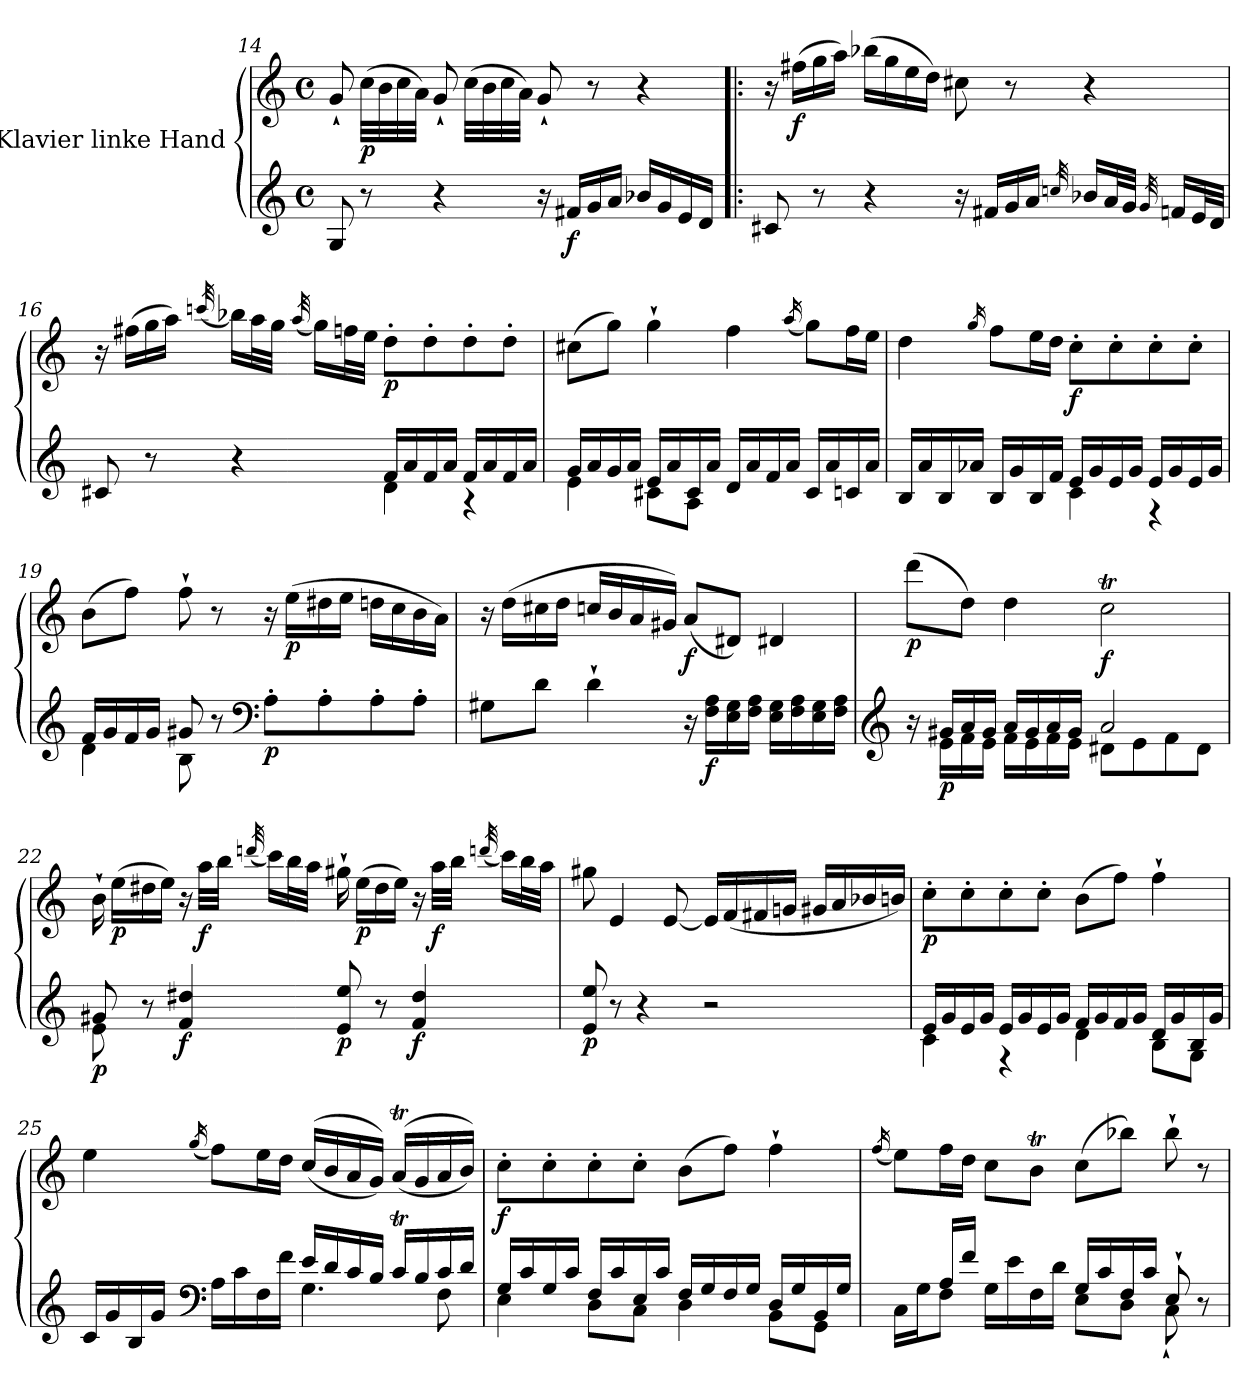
**kern	**kern	**dynam
*part1	*part1	*part1
*staff2	*staff1	*staff1/2
*I"Klavier linke Hand	*	*
*clefG2	*clefG2	*
*k[]	*k[]	*
*M4/4	*M4/4	*
*met(c)	*met(c)	*
=14X1	=14X1	=14X1
8G/	8g`/	.
!	!	!LO:DY:b
8r	(>32cc\LLL	p
.	32b\	.
.	32cc\	.
.	32a\JJJ)	.
4r	8g`/	.
.	(>32cc\LLL	.
.	32b\	.
.	32cc\	.
.	32a\JJJ)	.
16r	8g`/	.
!	!	!LO:DY:b=2
16f#X/LL	.	f
16g/	8r	.
16a/JJ	.	.
16b-X/LL	4r	.
16g/	.	.
16e/	.	.
16d/JJ	.	.
=15!|:	=15!|:	=15!|:
8c#X/	16r	.
!	!	!LO:DY:b
.	(>16ff#X\LL	f
8r	16gg\	.
.	16aa\JJ)	.
4r	(>16bb-X\LL	.
.	16gg\	.
.	16ee\	.
.	16dd\JJ)	.
16r	8cc#X\	.
16f#X/LL	.	.
16g/	8r	.
16a/JJ	.	.
32qccn/	.	.
16b-X/LL	4r	.
32a/L	.	.
32g/JJJ	.	.
32qg/	.	.
16fn/LL	.	.
32e/L	.	.
32d/JJJ	.	.
=16	=16	=16
*^	*	*
8c#X/	2ryy	16r	.
.	.	(>16ff#X\LL	.
8r	.	16gg\	.
.	.	16aa\JJ)	.
.	.	(<32qcccn/	.
4r	.	16bb-X\LL)	.
.	.	32aa\L	.
.	.	32gg\JJJ	.
.	.	(<32qaa/	.
.	.	16gg\LL)	.
.	.	32ffn\L	.
.	.	32ee\JJJ	.
!	!	!	!LO:DY:b
16f/LL	4d\	8dd'\L	p
16a/	.	.	.
16f/	.	8dd'\	.
16a/JJ	.	.	.
16f/LL	4r	8dd'\	.
16a/	.	.	.
16f/	.	8dd'\J	.
16a/JJ	.	.	.
=17	=17	=17	=17
16g/LL	4e\	(>8cc#X\L	.
16a/	.	.	.
16g/	.	8gg\J)	.
16a/JJ	.	.	.
16e/LL	8c#X\L	4gg`\	.
16a/	.	.	.
16c#/	8A\J	.	.
16a/JJ	.	.	.
16d/LL	2ryy	4ff\	.
16a/	.	.	.
16f/	.	.	.
16a/JJ	.	.	.
.	.	(<16qaa/	.
16c#/LL	.	8gg\L)	.
16a/	.	.	.
16cn/	.	16ff\L	.
16a/JJ	.	16ee\JJ	.
=18	=18	=18	=18
4ryy	16B/LL	4dd\	.
.	16a/	.	.
.	16B/	.	.
.	16a-X/JJ	.	.
.	.	16qgg/	.
4ryy	16B/LL	8ff\L	.
.	16g/	.	.
.	16B/	16ee\L	.
.	16f/JJ	16dd\JJ	.
!	!	!	!LO:DY:b
16e/LL	4c\	8cc'\L	f
16g/	.	.	.
16e/	.	8cc'\	.
16g/JJ	.	.	.
16e/LL	4r	8cc'\	.
16g/	.	.	.
16e/	.	8cc'\J	.
16g/JJ	.	.	.
=19	=19	=19	=19
16f/LL	4d\	(>8b\L	.
16g/	.	.	.
16f/	.	8ff\J)	.
16g/JJ	.	.	.
8g#X/	8B\	8ff`\	.
8r	2ryy	8r	.
*clefF4	*	*	*
!	!	!	!LO:DY:b=2
8A'\L	.	16r	p
!	!	!	!LO:DY:b
.	.	(>16ee\LL	p
8A'\	.	16dd#X\	.
.	.	16ee\JJ	.
8A'\	.	16ddn\LL	.
.	.	16cc\	.
8A'\J	8ryy	16b\	.
.	.	16a\JJ)	.
*v	*v	*	*
=20	=20	=20
8G#X\L	16r	.
.	(>16dd\LL	.
8d\J	16cc#X\	.
.	16dd\JJ	.
4d`\	16ccn/LL	.
.	16b/	.
.	16a/	.
.	16g#X/JJ)	.
!	!	!LO:DY:b
16r	(<8a/L	f
!	!	!LO:DY:b=2
16F\ 16A\LL	.	f
16E\ 16G#\	8d#X/J)	.
16F\ 16A\JJ	.	.
16E\ 16G#\LL	4d#X/	.
16F\ 16A\	.	.
16E\ 16G#\	.	.
16F\ 16A\JJ	.	.
=21	=21	=21
*clefG2	*	*
*^	*	*
!	!	!	!LO:DY:b
16r	16ryy	(>8ddd\L	p
!	!	!	!LO:DY:b=2
16g#X/LL	16e\LL	.	p
16a/	16f\	8dd\J)	.
16g#/JJ	16e\JJ	.	.
16a/LL	16f\LL	4dd\	.
16g#/	16e\	.	.
16a/	16f\	.	.
16g#/JJ	16e\JJ	.	.
!	!	!	!LO:DY:b
2a/	8d#X\L	2ccT\	f
.	8e\	.	.
.	8f\	.	.
.	8d#\J	.	.
=22	=22	=22	=22
!	!	!	!LO:DY:b=2
8g#X/	8e\	16b`\	p
!	!	!	!LO:DY:b
.	.	(>16ee\LL	p
8r	2..ryy	16dd#X\	.
.	.	16ee\JJ)	.
!	!	!	!LO:DY:b=2
4f/ 4dd#X/	.	16r	f
!	!	!	!LO:DY:b
.	.	32aa\LLL	f
.	.	32bb\JJJ	.
.	.	(<32qdddn/	.
.	.	16ccc\LL)	.
.	.	32bb\L	.
.	.	32aa\JJJ	.
!	!	!	!LO:DY:b=2
8e/ 8ee/	.	16gg#X`\	p
!	!	!	!LO:DY:b
.	.	(>16ee\LL	p
8r	.	16dd#\	.
.	.	16ee\JJ)	.
!	!	!	!LO:DY:b=2
4f/ 4dd#/	.	16r	f
!	!	!	!LO:DY:b
.	.	32aa\LLL	f
.	.	32bb\JJJ	.
.	.	(<32qdddn/	.
.	.	16ccc\LL)	.
.	.	32bb\L	.
.	.	32aa\JJJ	.
*v	*v	*	*
=23	=23	=23
!	!	!LO:DY:b=2
8e/ 8ee/	8gg#X\	p
8r	4e/	.
4r	.	.
.	[8e/	.
2r	16e/LL]	.
.	(<16f/	.
.	16f#X/	.
.	16gn/JJ	.
.	16g#X/LL	.
.	16a/	.
.	16b-X/	.
.	16bn/JJ)	.
=24	=24	=24
*^	*	*
!	!	!	!LO:DY:b
16e/LL	4c\	8cc'\L	p
16g/	.	.	.
16e/	.	8cc'\	.
16g/JJ	.	.	.
16e/LL	4r	8cc'\	.
16g/	.	.	.
16e/	.	8cc'\J	.
16g/JJ	.	.	.
16f/LL	4d\	(>8b\L	.
16g/	.	.	.
16f/	.	8ff\J)	.
16g/JJ	.	.	.
16d/LL	8B\L	4ff`\	.
16g/	.	.	.
16B/	8G\J	.	.
16g/JJ	.	.	.
=25	=25	=25	=25
4ryy	16c/LL	4ee\	.
.	16g/	.	.
.	16B/	.	.
.	16g/JJ	.	.
*clefF4	*	*	*
.	.	(<16qgg/	.
16A\LL	4ryy	8ff\L)	.
16c\	.	.	.
16F\	.	16ee\L	.
16f\JJ	.	16dd\JJ	.
16e/LL	4.G\	(<(<16cc/LL	.
16d/	.	16b/	.
16c/	.	16a/	.
16B/JJ	.	16g/JJ))	.
16cT/LL	.	(<(<16aT/LL	.
16B/	.	16g/	.
16c/	8F\	16a/	.
16d/JJ	.	16b/JJ))	.
=26	=26	=26	=26
!	!	!	!LO:DY:b
16G/LL	4E\	8cc'\L	f
16c/	.	.	.
16G/	.	8cc'\	.
16c/JJ	.	.	.
16F/LL	8D\L	8cc'\	.
16c/	.	.	.
16E/	8C\J	8cc'\J	.
16c/JJ	.	.	.
16F/LL	4D\	(>8b\L	.
16G/	.	.	.
16F/	.	8ff\J)	.
16G/JJ	.	.	.
16D/LL	8BB\L	4ff`\	.
16G/	.	.	.
16BB/	8GG\J	.	.
16G/JJ	.	.	.
=27	=27	=27	=27
.	.	(<16qff/	.
8ryy	16C\LL	8ee\L)	.
.	16G\J	.	.
16A/LL	8F\J	16ff\L	.
16f/JJ	.	16dd\JJ	.
16G\LL	4ryy	8cc\L	.
16e\	.	.	.
16F\	.	8bt\J	.
16d\JJ	.	.	.
16G/LL	8E\L	(>8cc\L	.
16c/	.	.	.
16F/	8D\J	8bb-X\J)	.
16c/JJ	.	.	.
8E`/	8C`\	8bb-`\	.
8r	8ryy	8r	.
*v	*v	*	*
=	=	=
*-	*-	*-
